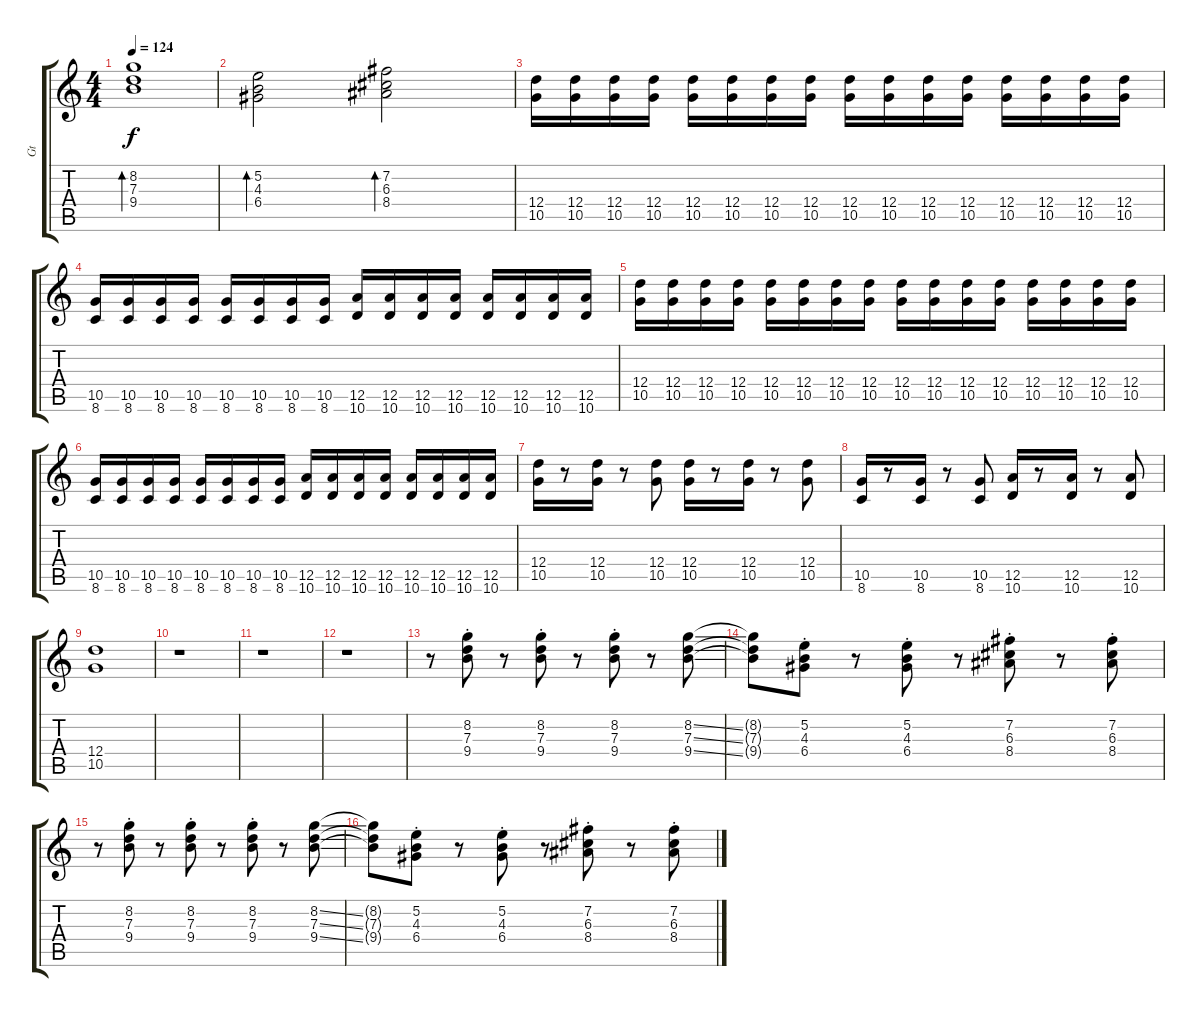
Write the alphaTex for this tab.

\track ("Gt" "Gt") {instrument electricguitarclean}
\staff {score tabs}
\tuning (E4 B3 G3 D3 A2 E2) {hide}
\ts (4 4)
\tempo 124
\clef g2
\ks c
(8.2 7.3 9.4).1{bd 120 dy f} |
(5.2 4.3 6.4).2{bd 120} (7.2 6.3 8.4).2{bd 120} |
(12.4 10.5).16{volume 10 balance 6 instrument overdrivenguitar} (12.4 10.5).16 (12.4 10.5).16 (12.4 10.5).16 (12.4 10.5).16 (12.4 10.5).16 (12.4 10.5).16 (12.4 10.5).16 (12.4 10.5).16 (12.4 10.5).16 (12.4 10.5).16 (12.4 10.5).16 (12.4 10.5).16 (12.4 10.5).16 (12.4 10.5).16 (12.4 10.5).16 |
(10.5 8.6).16 (10.5 8.6).16 (10.5 8.6).16 (10.5 8.6).16 (10.5 8.6).16 (10.5 8.6).16 (10.5 8.6).16 (10.5 8.6).16 (12.5 10.6).16 (12.5 10.6).16 (12.5 10.6).16 (12.5 10.6).16 (12.5 10.6).16 (12.5 10.6).16 (12.5 10.6).16 (12.5 10.6).16 |
(12.4 10.5).16 (12.4 10.5).16 (12.4 10.5).16 (12.4 10.5).16 (12.4 10.5).16 (12.4 10.5).16 (12.4 10.5).16 (12.4 10.5).16 (12.4 10.5).16 (12.4 10.5).16 (12.4 10.5).16 (12.4 10.5).16 (12.4 10.5).16 (12.4 10.5).16 (12.4 10.5).16 (12.4 10.5).16 |
(10.5 8.6).16 (10.5 8.6).16 (10.5 8.6).16 (10.5 8.6).16 (10.5 8.6).16 (10.5 8.6).16 (10.5 8.6).16 (10.5 8.6).16 (12.5 10.6).16 (12.5 10.6).16 (12.5 10.6).16 (12.5 10.6).16 (12.5 10.6).16 (12.5 10.6).16 (12.5 10.6).16 (12.5 10.6).16 |
(12.4 10.5).16 r.8 (12.4 10.5).16 r.8 (12.4 10.5).8 (12.4 10.5).16 r.8 (12.4 10.5).16 r.8 (12.4 10.5).8 |
(10.5 8.6).16 r.8 (10.5 8.6).16 r.8 (10.5 8.6).8 (12.5 10.6).16 r.8 (12.5 10.6).16 r.8 (12.5 10.6).8 |
(12.4 10.5).1{volume 4} |
r.1 |
r.1 |
r.1 |
r.8{volume 13 instrument electricguitarclean} (8.2{st} 7.3{st} 9.4{st}).8 r.8 (8.2{st} 7.3{st} 9.4{st}).8 r.8 (8.2{st} 7.3{st} 9.4{st}).8 r.8 (8.2{ss} 7.3{ss} 9.4{ss}).8 |
(8.2{t} 7.3{t} 9.4{t}).8 (5.2{st} 4.3{st} 6.4{st}).8 r.8 (5.2{st} 4.3{st} 6.4{st}).8 r.8 (7.2{st} 6.3{st} 8.4{st}).8 r.8 (7.2{st} 6.3{st} 8.4{st}).8 |
r.8 (8.2{st} 7.3{st} 9.4{st}).8 r.8 (8.2{st} 7.3{st} 9.4{st}).8 r.8 (8.2{st} 7.3{st} 9.4{st}).8 r.8 (8.2{ss} 7.3{ss} 9.4{ss}).8 |
(8.2{t} 7.3{t} 9.4{t}).8 (5.2{st} 4.3{st} 6.4{st}).8 r.8 (5.2{st} 4.3{st} 6.4{st}).8 r.8 (7.2{st} 6.3{st} 8.4{st}).8 r.8 (7.2{st} 6.3{st} 8.4{st}).8
